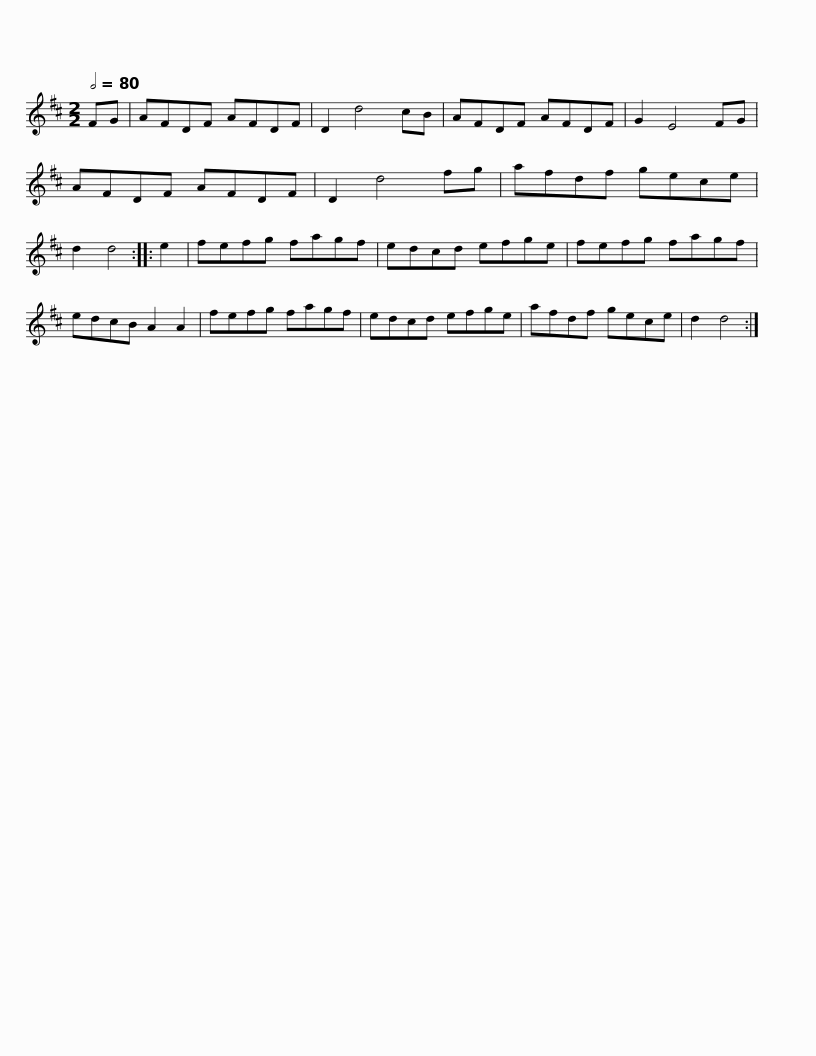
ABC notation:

X:1
L:1/8
Q:1/2=80
M:2/2
I:linebreak $
K:D
V:1 treble
V:1
 FG | AFDF AFDF | D2 d4 cB | AFDF AFDF | G2 E4 FG | %5
 AFDF AFDF | D2 d4 fg |$ afdf gece | d2 d4 :: e2 | %10
 fefg fagf | edcd efge | fefg fagf | edcB A2 A2 |$ fefg fagf | %15
 edcd efge | afdf gece | d2 d4 :| %18
